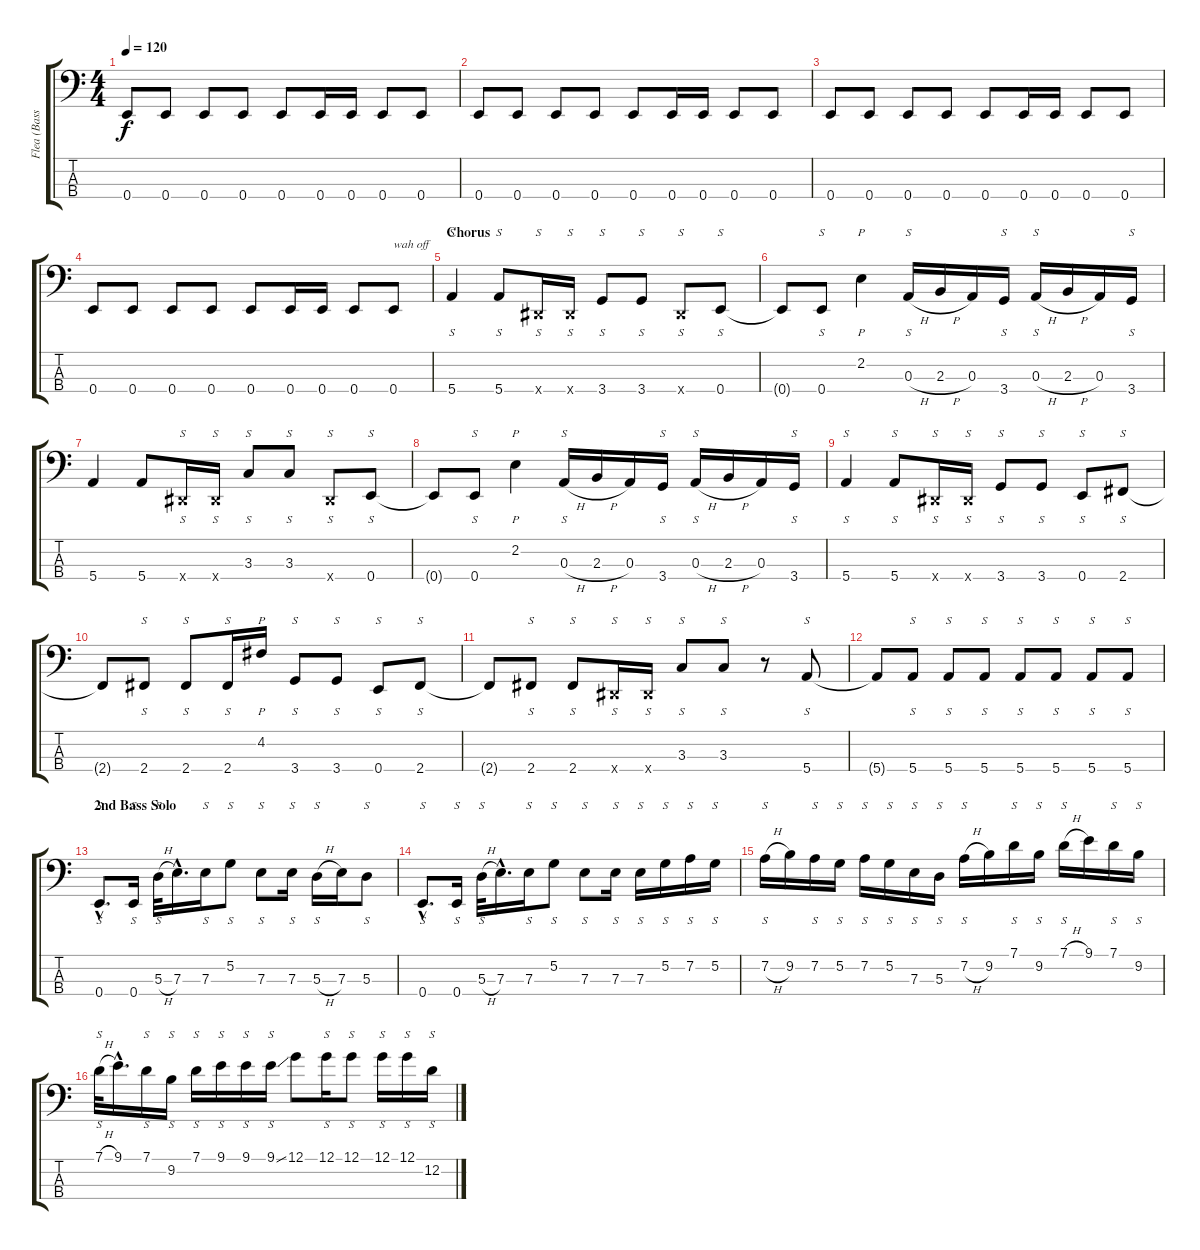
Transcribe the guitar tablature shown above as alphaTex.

\track ("Flea (Bass)" "Flea (Bass") {instrument slapbass1}
\staff {score tabs}
\tuning (G2 D2 A1 E1) {hide}
\ts (4 4)
\tempo 120
\clef f4
\ks c
0.4.8{dy f} 0.4.8 0.4.8 0.4.8 0.4.8 0.4.16 0.4.16 0.4.8 0.4.8 |
0.4.8 0.4.8 0.4.8 0.4.8 0.4.8 0.4.16 0.4.16 0.4.8 0.4.8 |
0.4.8 0.4.8 0.4.8 0.4.8 0.4.8 0.4.16 0.4.16 0.4.8 0.4.8 |
0.4.8 0.4.8 0.4.8 0.4.8 0.4.8 0.4.16 0.4.16 0.4.8 0.4.8{txt "wah off"} |
\section ("" "Chorus")
5.4.4{s instrument slapbass1} 5.4.8{s} -1.4{x}.16{s} -1.4{x}.16{s} 3.4.8{s} 3.4.8{s} -1.4{x}.8{s} 0.4.8{s} |
0.4{t}.8 0.4.8{s} 2.2.4{p} 0.3{h}.16{s} 2.3{h}.16 0.3.16 3.4.16{s} 0.3{h}.16{s} 2.3{h}.16 0.3.16 3.4.16{s} |
5.4.4 5.4.8 -1.4{x}.16{s} -1.4{x}.16{s} 3.3.8{s} 3.3.8{s} -1.4{x}.8{s} 0.4.8{s} |
0.4{t}.8 0.4.8{s} 2.2.4{p} 0.3{h}.16{s} 2.3{h}.16 0.3.16 3.4.16{s} 0.3{h}.16{s} 2.3{h}.16 0.3.16 3.4.16{s} |
5.4.4{s} 5.4.8{s} -1.4{x}.16{s} -1.4{x}.16{s} 3.4.8{s} 3.4.8{s} 0.4.8{s} 2.4.8{s} |
2.4{t}.8 2.4.8{s} 2.4.8{s} 2.4.16{s} 4.2.16{p} 3.4.8{s} 3.4.8{s} 0.4.8{s} 2.4.8{s} |
2.4{t}.8 2.4.8{s} 2.4.8{s} -1.4{x}.16{s} -1.4{x}.16{s} 3.3.8{s} 3.3.8{s} r.8 5.4.8{s} |
5.4{t}.8 5.4.8{s} 5.4.8{s} 5.4.8{s} 5.4.8{s} 5.4.8{s} 5.4.8{s} 5.4.8{s} |
\section ("" "2nd Bass Solo")
0.4{hac}.8{s d} 0.4.16{s} 5.3{h}.32{s} 7.3{hac}.16{d} 7.3.16{s} 5.2.8{s} 7.3.8{s} 7.3.16{s} 5.3{h}.16{s} 7.3.16 5.3.8{s} |
0.4{hac}.8{s d} 0.4.16{s} 5.3{h}.32{s} 7.3{hac}.16{d} 7.3.16{s} 5.2.8{s} 7.3.8{s} 7.3.16{s} 7.3.16{s} 5.2.16{s} 7.2.16{s} 5.2.16{s} |
7.2{h}.16{s} 9.2.16 7.2.16{s} 5.2.16{s} 7.2.16{s} 5.2.16{s} 7.3.16{s} 5.3.16{s} 7.2{h}.16{s} 9.2.16 7.1.16{s} 9.2.16{s} 7.1{h}.16{s} 9.1.16 7.1.16{s} 9.2.16{s} |
7.1{h}.32{s} 9.1{hac}.16{d} 7.1.16{s} 9.2.16{s} 7.1.16{s} 9.1.16{s} 9.1.16{s} 9.1{ss}.16{s} 12.1.8 12.1.16{s} 12.1.8{s} 12.1.16{s} 12.1.16{s} 12.2.16{s}
